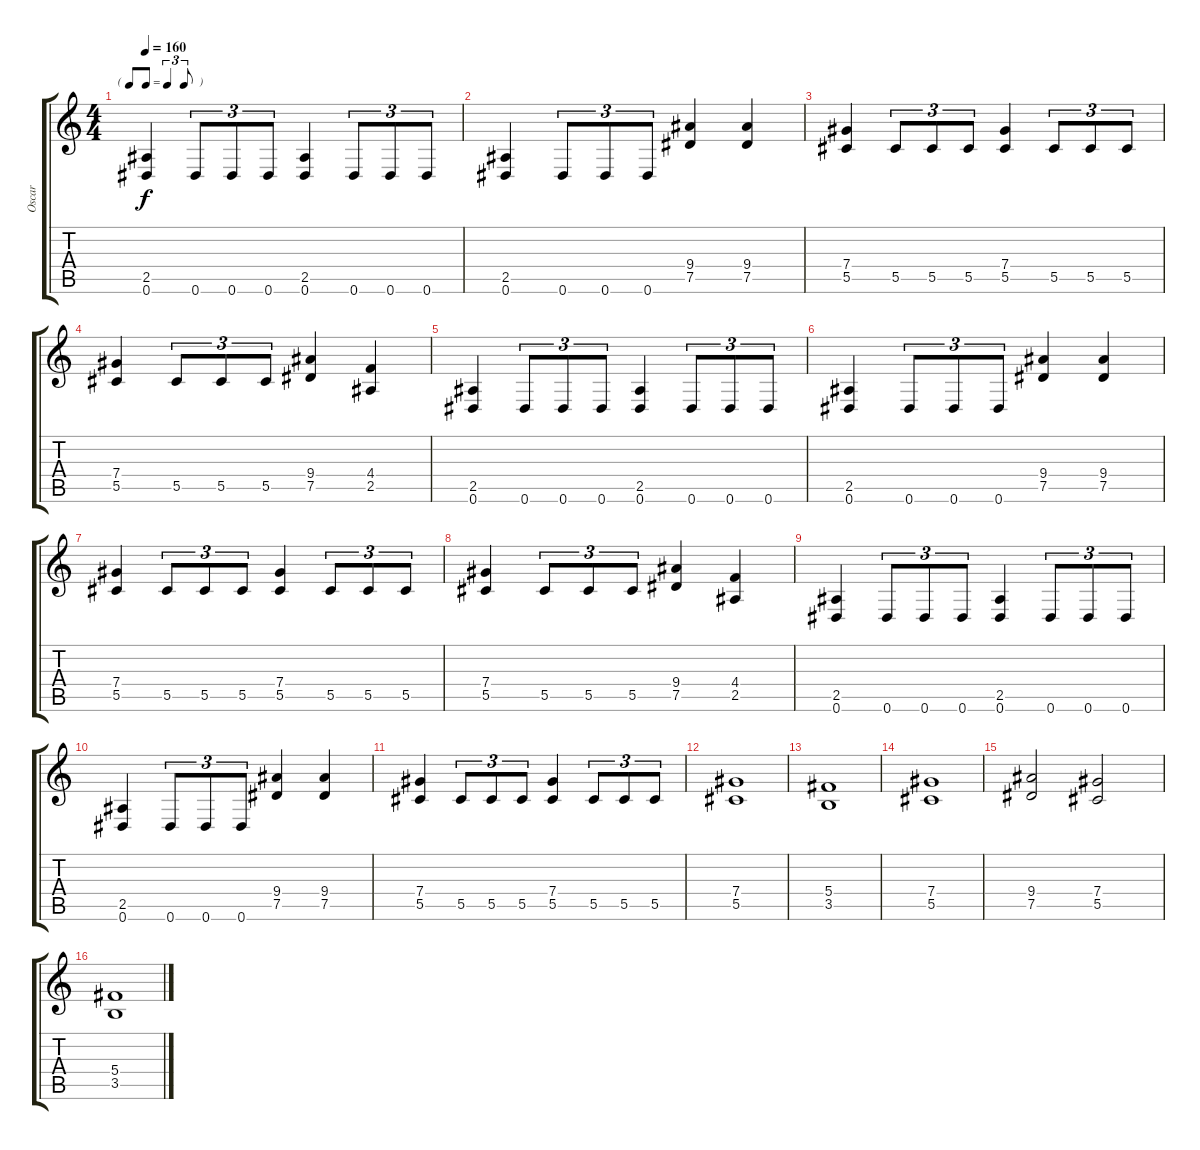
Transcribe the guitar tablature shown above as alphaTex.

\track ("Oscar" "Oscar") {instrument distortionguitar}
\staff {score tabs}
\tuning (Eb4 Bb3 Gb3 Db3 Ab2 Eb2) {hide}
\ts (4 4)
\tf triplet8th
\tempo 160
\clef g2
\ks c
(2.5 0.6).4{dy f} 0.6.8{tu (3 2)} 0.6.8{tu (3 2)} 0.6.8{tu (3 2)} (2.5 0.6).4 0.6.8{tu (3 2)} 0.6.8{tu (3 2)} 0.6.8{tu (3 2)} |
(2.5 0.6).4 0.6.8{tu (3 2)} 0.6.8{tu (3 2)} 0.6.8{tu (3 2)} (9.4 7.5).4 (9.4 7.5).4 |
(7.4 5.5).4 5.5.8{tu (3 2)} 5.5.8{tu (3 2)} 5.5.8{tu (3 2)} (7.4 5.5).4 5.5.8{tu (3 2)} 5.5.8{tu (3 2)} 5.5.8{tu (3 2)} |
(7.4 5.5).4 5.5.8{tu (3 2)} 5.5.8{tu (3 2)} 5.5.8{tu (3 2)} (9.4 7.5).4 (4.4 2.5).4 |
(2.5 0.6).4 0.6.8{tu (3 2)} 0.6.8{tu (3 2)} 0.6.8{tu (3 2)} (2.5 0.6).4 0.6.8{tu (3 2)} 0.6.8{tu (3 2)} 0.6.8{tu (3 2)} |
(2.5 0.6).4 0.6.8{tu (3 2)} 0.6.8{tu (3 2)} 0.6.8{tu (3 2)} (9.4 7.5).4 (9.4 7.5).4 |
(7.4 5.5).4 5.5.8{tu (3 2)} 5.5.8{tu (3 2)} 5.5.8{tu (3 2)} (7.4 5.5).4 5.5.8{tu (3 2)} 5.5.8{tu (3 2)} 5.5.8{tu (3 2)} |
(7.4 5.5).4 5.5.8{tu (3 2)} 5.5.8{tu (3 2)} 5.5.8{tu (3 2)} (9.4 7.5).4 (4.4 2.5).4 |
(2.5 0.6).4 0.6.8{tu (3 2)} 0.6.8{tu (3 2)} 0.6.8{tu (3 2)} (2.5 0.6).4 0.6.8{tu (3 2)} 0.6.8{tu (3 2)} 0.6.8{tu (3 2)} |
(2.5 0.6).4 0.6.8{tu (3 2)} 0.6.8{tu (3 2)} 0.6.8{tu (3 2)} (9.4 7.5).4 (9.4 7.5).4 |
(7.4 5.5).4 5.5.8{tu (3 2)} 5.5.8{tu (3 2)} 5.5.8{tu (3 2)} (7.4 5.5).4 5.5.8{tu (3 2)} 5.5.8{tu (3 2)} 5.5.8{tu (3 2)} |
(7.4 5.5).1 |
(5.4 3.5).1 |
(7.4 5.5).1 |
(9.4 7.5).2 (7.4 5.5).2 |
(5.4 3.5).1
